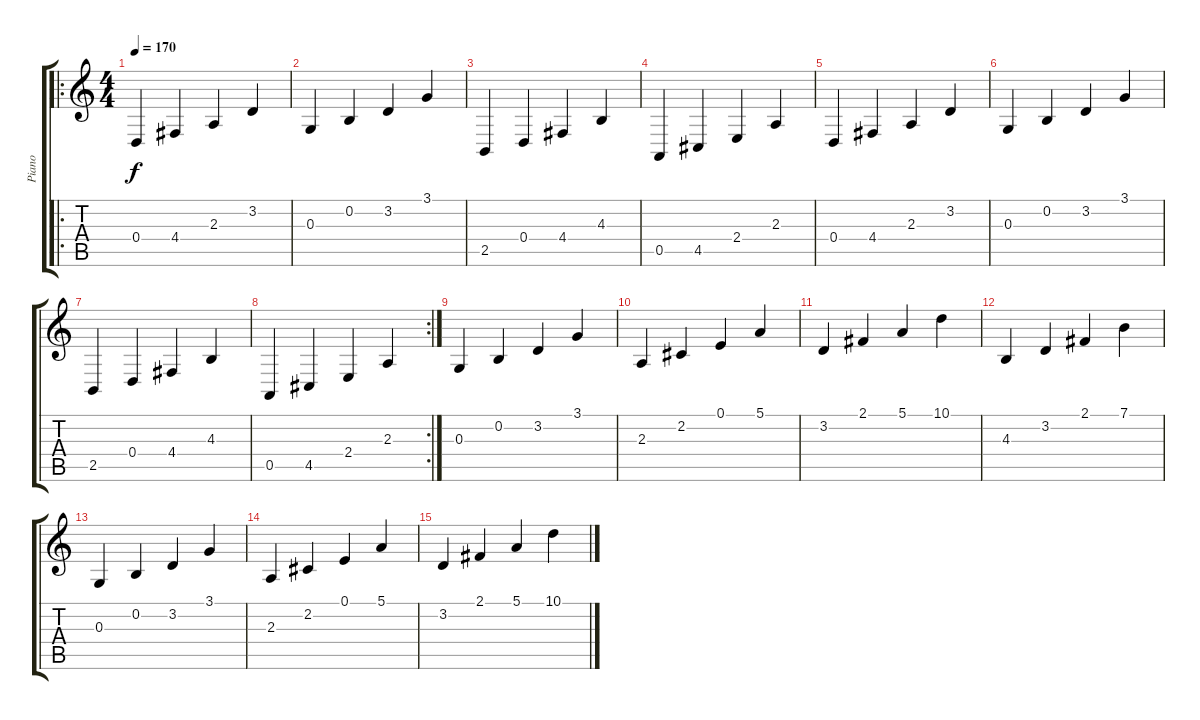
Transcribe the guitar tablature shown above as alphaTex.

\track ("Piano" "Piano") {instrument electricgrandpiano}
\staff {score tabs}
\tuning (E4 B3 G3 D3 A2 E2) {hide}
\ro
\ts (4 4)
\tempo 170
\clef g2
\ks c
0.4.4{dy f} 4.4.4 2.3.4 3.2.4 |
0.3.4 0.2.4 3.2.4 3.1.4 |
2.5.4 0.4.4 4.4.4 4.3.4 |
0.5.4 4.5.4 2.4.4 2.3.4 |
0.4.4 4.4.4 2.3.4 3.2.4 |
0.3.4 0.2.4 3.2.4 3.1.4 |
2.5.4 0.4.4 4.4.4 4.3.4 |
\rc 2
0.5.4 4.5.4 2.4.4 2.3.4 |
0.3.4 0.2.4 3.2.4 3.1.4 |
2.3.4 2.2.4 0.1.4 5.1.4 |
3.2.4 2.1.4 5.1.4 10.1.4 |
4.3.4 3.2.4 2.1.4 7.1.4 |
0.3.4 0.2.4 3.2.4 3.1.4 |
2.3.4 2.2.4 0.1.4 5.1.4 |
3.2.4 2.1.4 5.1.4 10.1.4
